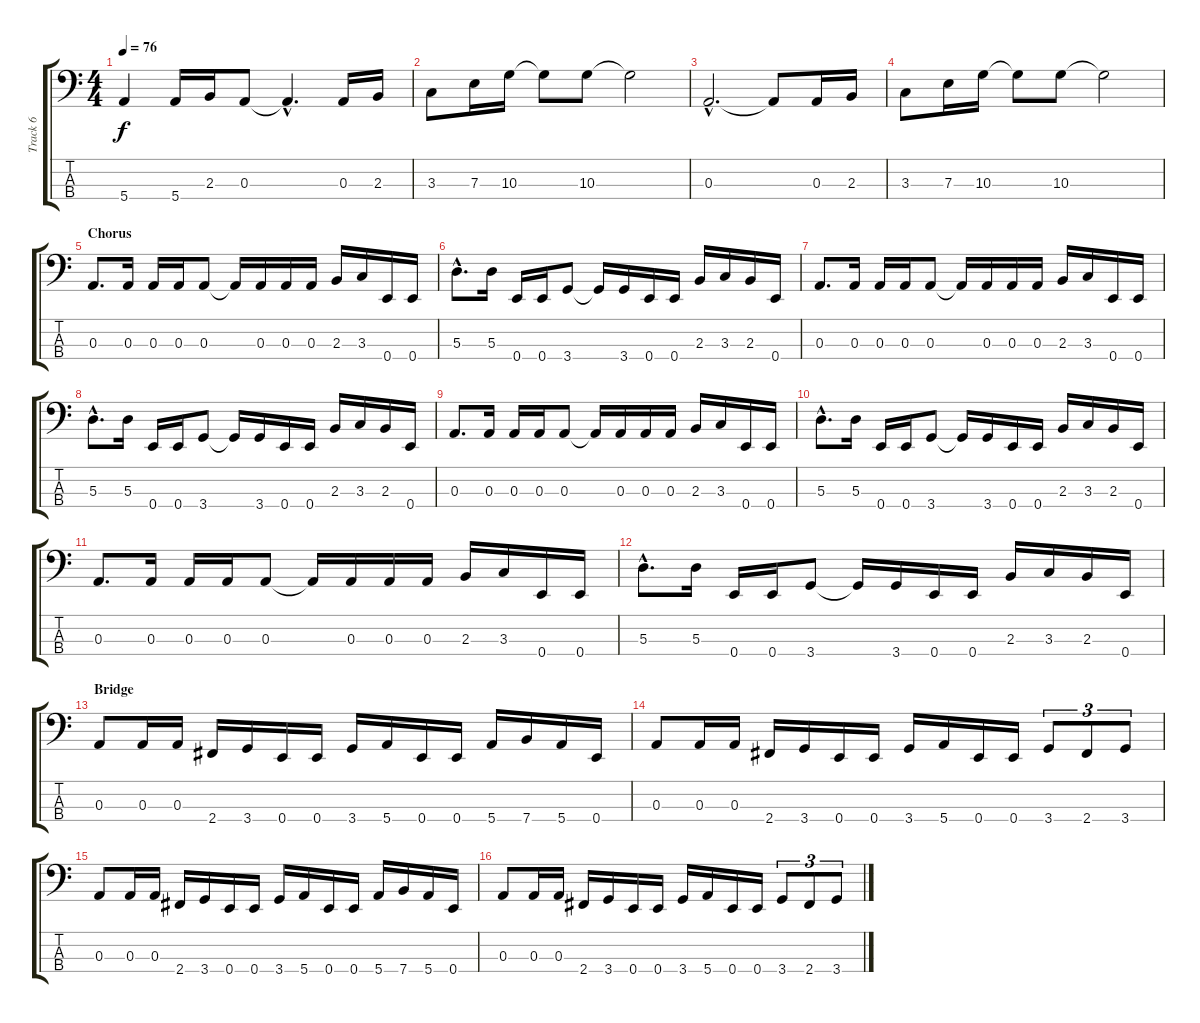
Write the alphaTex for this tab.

\track ("Track 6" "Track 6") {instrument electricbassfinger}
\staff {score tabs}
\tuning (G2 D2 A1 E1) {hide}
\ts (4 4)
\tempo 76
\clef f4
\ks c
5.4.4{dy f} 5.4.16 2.3.16 0.3.8 0.3{hac t}.4{d} 0.3.16 2.3.16 |
3.3.8 7.3.16 10.3.16 10.3{t}.8 10.3.8 10.3{t}.2 |
0.3{hac}.2{d} 0.3{t}.8 0.3.16 2.3.16 |
3.3.8 7.3.16 10.3.16 10.3{t}.8 10.3.8 10.3{t}.2 |
\section ("" "Chorus")
0.3.8{d} 0.3.16 0.3.16 0.3.16 0.3.8 0.3{t}.16 0.3.16 0.3.16 0.3.16 2.3.16 3.3.16 0.4.16 0.4.16 |
5.3{hac}.8{d} 5.3.16 0.4.16 0.4.16 3.4.8 3.4{t}.16 3.4.16 0.4.16 0.4.16 2.3.16 3.3.16 2.3.16 0.4.16 |
0.3.8{d} 0.3.16 0.3.16 0.3.16 0.3.8 0.3{t}.16 0.3.16 0.3.16 0.3.16 2.3.16 3.3.16 0.4.16 0.4.16 |
5.3{hac}.8{d} 5.3.16 0.4.16 0.4.16 3.4.8 3.4{t}.16 3.4.16 0.4.16 0.4.16 2.3.16 3.3.16 2.3.16 0.4.16 |
0.3.8{d} 0.3.16 0.3.16 0.3.16 0.3.8 0.3{t}.16 0.3.16 0.3.16 0.3.16 2.3.16 3.3.16 0.4.16 0.4.16 |
5.3{hac}.8{d} 5.3.16 0.4.16 0.4.16 3.4.8 3.4{t}.16 3.4.16 0.4.16 0.4.16 2.3.16 3.3.16 2.3.16 0.4.16 |
0.3.8{d} 0.3.16 0.3.16 0.3.16 0.3.8 0.3{t}.16 0.3.16 0.3.16 0.3.16 2.3.16 3.3.16 0.4.16 0.4.16 |
5.3{hac}.8{d} 5.3.16 0.4.16 0.4.16 3.4.8 3.4{t}.16 3.4.16 0.4.16 0.4.16 2.3.16 3.3.16 2.3.16 0.4.16 |
\section ("" "Bridge")
0.3.8 0.3.16 0.3.16 2.4.16 3.4.16 0.4.16 0.4.16 3.4.16 5.4.16 0.4.16 0.4.16 5.4.16 7.4.16 5.4.16 0.4.16 |
0.3.8 0.3.16 0.3.16 2.4.16 3.4.16 0.4.16 0.4.16 3.4.16 5.4.16 0.4.16 0.4.16 3.4.8{tu (3 2)} 2.4.8{tu (3 2)} 3.4.8{tu (3 2)} |
0.3.8 0.3.16 0.3.16 2.4.16 3.4.16 0.4.16 0.4.16 3.4.16 5.4.16 0.4.16 0.4.16 5.4.16 7.4.16 5.4.16 0.4.16 |
0.3.8 0.3.16 0.3.16 2.4.16 3.4.16 0.4.16 0.4.16 3.4.16 5.4.16 0.4.16 0.4.16 3.4.8{tu (3 2)} 2.4.8{tu (3 2)} 3.4.8{tu (3 2)}
